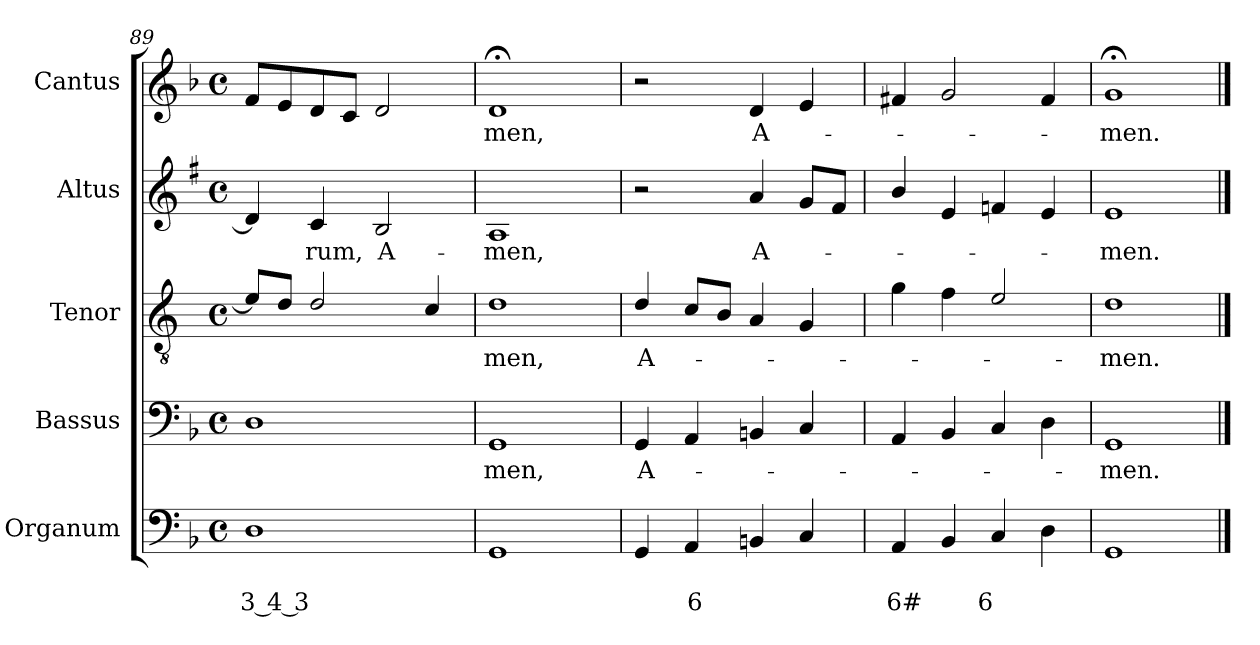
**kern	**text	**text	**kern	**text	**kern	**text	**kern	**text	**kern	**text
*part5	*part5	*part5	*part4	*part4	*part3	*part3	*part2	*part2	*part1	*part1
*staff5	*staff5	*staff5	*staff4	*staff4	*staff3	*staff3	*staff2	*staff2	*staff1	*staff1
*I"Organum	*	*	*I"Bassus	*	*I"Tenor	*	*I"Altus	*	*I"Cantus	*
*	*	*	*I'B	*	*I'T	*	*I'A	*	*I'C	*
*clefF4	*	*	*clefF4	*	*clefGv2	*	*clefG2	*	*clefG2	*
*	*	*	*	*	*ITrd4c7	*	*ITrd1c2	*	*	*
*k[b-]	*	*	*k[b-]	*	*k[b-]	*	*k[b-]	*	*k[b-]	*
*F:	*	*	*F:	*	*F:	*	*F:	*	*F:	*
*M4/4	*	*	*M4/4	*	*M4/4	*	*M4/4	*	*M4/4	*
*met(c)	*	*	*met(c)	*	*met(c)	*	*met(c)	*	*met(c)	*
=89	=89	=89	=89	=89	=89	=89	=89	=89	=89	=89
!	!	!LO:LY:b	!	!	!	!	!	!	!	!
1D	.	3 4 3	1D	.	8A/L]	.	4c/]	.	8f/L	.
.	.	.	.	.	8G/J	.	.	.	8e/	.
!	!	!	!	!	!	!	!	!LO:LY:b	!	!
.	.	.	.	.	2G/	.	4B-/	-rum,	8d/	.
.	.	.	.	.	.	.	.	.	8c/J	.
!	!	!	!	!	!	!	!	!LO:LY:b	!	!
.	.	.	.	.	.	.	2A/	A-	2d/	.
.	.	.	.	.	4F/	.	.	.	.	.
=90	=90	=90	=90	=90	=90	=90	=90	=90	=90	=90
!	!	!	!	!LO:LY:b	!	!LO:LY:b	!	!LO:LY:b	!	!LO:LY:b
1GG	.	.	1GG	-men,	1G	-men,	1G	-men,	1d;<	-men,
=91	=91	=91	=91	=91	=91	=91	=91	=91	=91	=91
!	!	!	!	!LO:LY:b	!	!LO:LY:b	!	!	!	!
4GG/	.	.	4GG/	A-	4G/	A-	2r	.	2r	.
!	!	!LO:LY:b	!	!	!	!	!	!	!	!
4AA/	.	6	4AA/	.	8F/L	.	.	.	.	.
.	.	.	.	.	8E/J	.	.	.	.	.
!	!	!	!	!	!	!	!	!LO:LY:b	!	!LO:LY:b
4BBn/	.	.	4BBn/	.	4D/	.	4g/	A-	4d/	A-
4C/	.	.	4C/	.	4C/	.	8f/L	.	4e/	.
.	.	.	.	.	.	.	8e/J	.	.	.
=92	=92	=92	=92	=92	=92	=92	=92	=92	=92	=92
!	!	!LO:LY:b	!	!	!	!	!	!	!	!
4AA/	.	6#	4AA/	.	4c\	.	4a/	.	4f#X/	.
4BB-/	.	.	4BB-/	.	4B-\	.	4d/	.	2g/	.
!	!	!LO:LY:b	!	!	!	!	!	!	!	!
4C/	.	6	4C/	.	2A/	.	4e-X/	.	.	.
4D\	.	.	4D\	.	.	.	4d/	.	4f#/	.
=93	=93	=93	=93	=93	=93	=93	=93	=93	=93	=93
!	!	!	!	!LO:LY:b	!	!LO:LY:b	!	!LO:LY:b	!	!LO:LY:b
1GG	.	.	1GG	-men.	1G	-men.	1d	-men.	1g;<	-men.
==	==	==	==	==	==	==	==	==	==	==
*-	*-	*-	*-	*-	*-	*-	*-	*-	*-	*-
